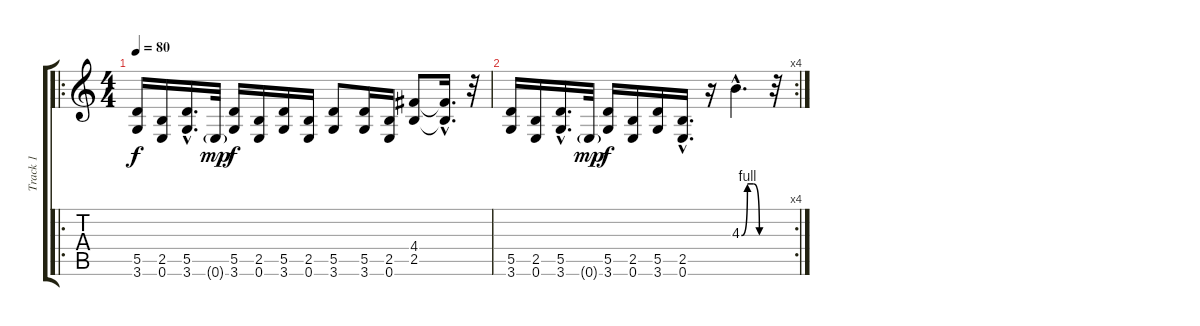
\track ("Track 1" "Track 1") {instrument overdrivenguitar}
\staff {score tabs}
\tuning (E4 B3 G3 D3 A2 E2) {hide}
\ro
\ts (4 4)
\tempo 80
\clef g2
\ks c
(5.5 3.6).16{dy f instrument overdrivenguitar} (2.5 0.6).16 (5.5{hac} 3.6{hac}).16{d} 0.6{g}.32{dy mp} (5.5 3.6).16{dy f} (2.5 0.6).16 (5.5 3.6).16 (2.5 0.6).16 (5.5 3.6).8 (5.5 3.6).16 (2.5 0.6).16 (4.4 2.5).8 (4.4{hac t} 2.5{hac t}).16{d} r.32 |
\rc 4
(5.5 3.6).16 (2.5 0.6).16 (5.5{hac} 3.6{hac}).16{d} 0.6{g}.32{dy mp} (5.5 3.6).16{dy f} (2.5 0.6).16 (5.5 3.6).16 (2.5{hac} 0.6{hac}).16{d} r.16 4.3{be (custom 0 0 15 4 30 4 45 0 60 0) hac}.4{d} r.32
